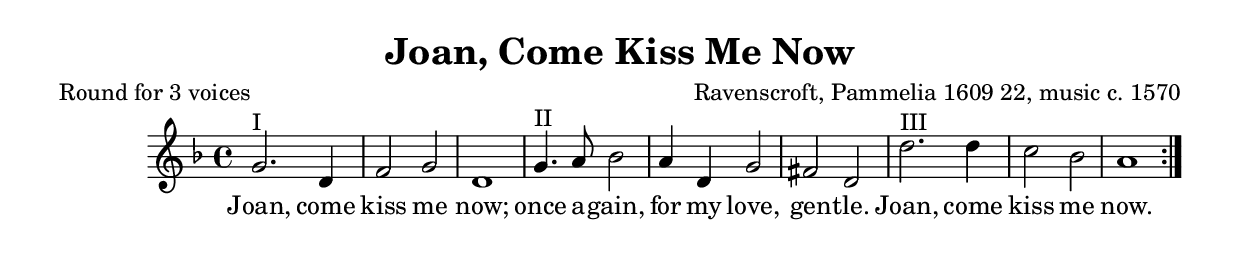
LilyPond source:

%{
round
%}

\paper {
  print-all-headers = ##t
}

melody = \relative c'' {
    \clef treble
	\key f \major
 \repeat volta 2 {  
g2.^"I" d4 f2 g d1
g4.^"II" a8 bes2 a4 d, g2 fis d
d'2.^"III" d4 c2 bes a1
 }
}

verse = \lyricmode {
\repeat volta 2 { 
    Joan, come kiss me now;
    once a -- gain, for my love, gen -- tle.
    Joan, come kiss me now. }
  }

\score{
  <<
    \new Voice = "one" {
      \melody
    }
    \new Lyrics \lyricsto "one" { \verse }
   >>
\header{
  title = "Joan, Come Kiss Me Now"
  composer = "Ravenscroft, Pammelia 1609 22, music c. 1570"
  poet = "Round for 3 voices"
}
  \layout { }
  \midi { }
}

\version "2.18.2"  % necessary for upgrading to future LilyPond versions.


